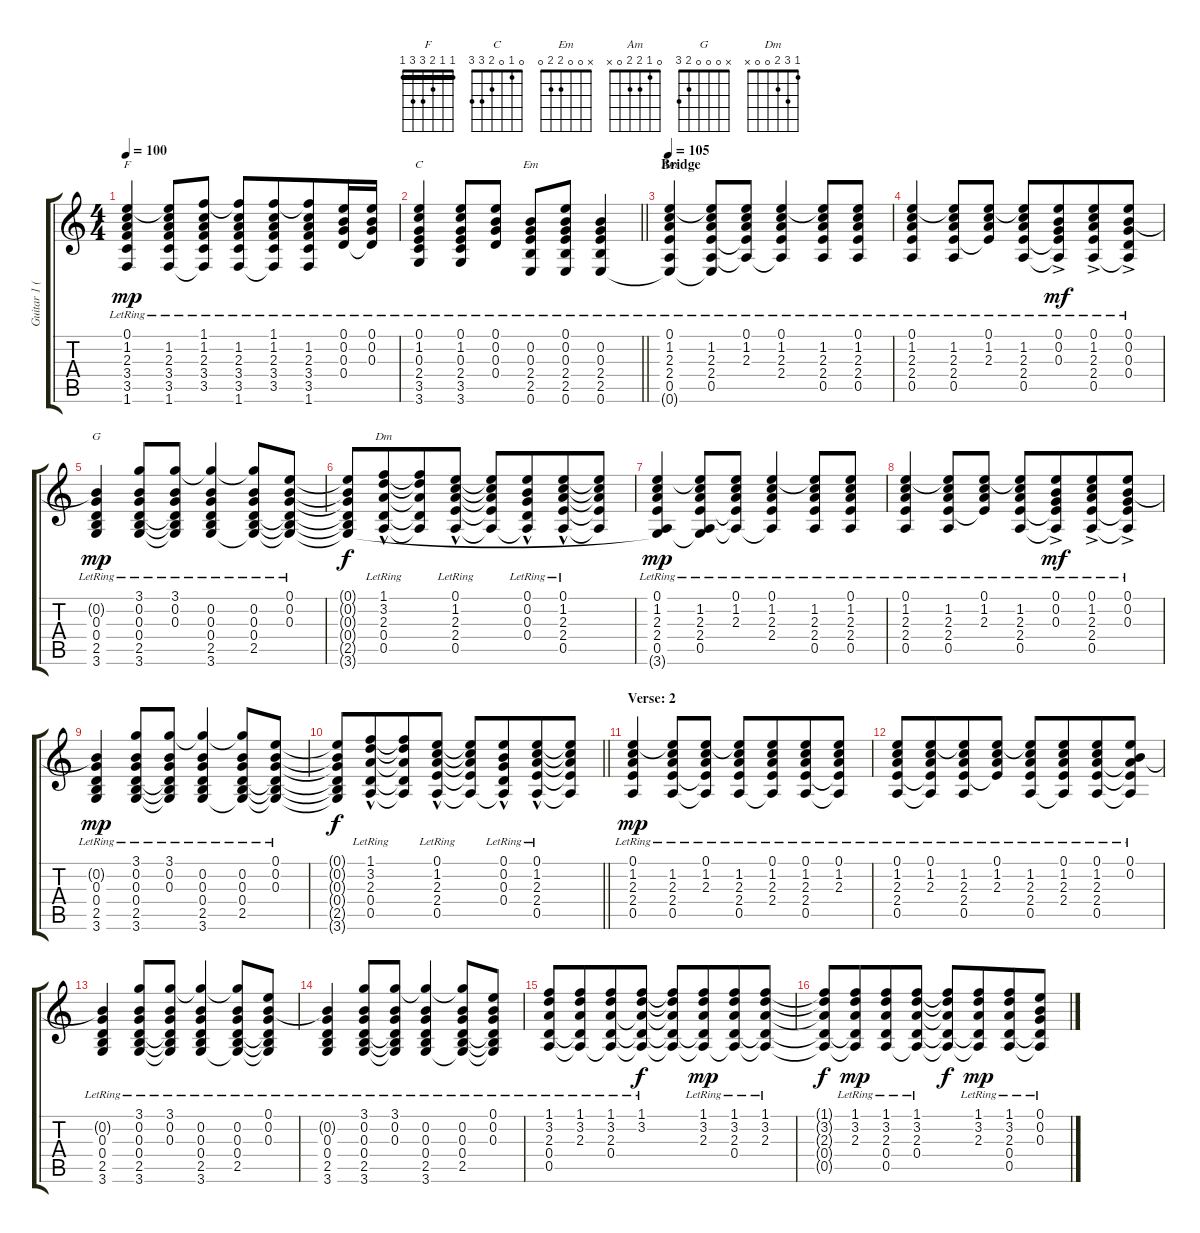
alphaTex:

\track ("Guitar 1 (Ruythm)" "Guitar 1 (") {instrument acousticguitarsteel}
\staff {score tabs}
\tuning (E4 B3 G3 D3 A2 E2) {hide}
\chord ("F" 1 1 2 3 3 1) {barre 1}
\chord ("C" 0 1 0 2 3 3)
\chord ("Em" x 0 0 2 2 0)
\chord ("Am" 0 1 2 2 0 x)
\chord ("G" x 0 0 0 2 3)
\chord ("Dm" 1 3 2 0 0 x)
\ts (4 4)
\tempo 100
\clef g2
\ks c
(0.1{t} 1.2{lr} 2.3{lr} 3.4{lr} 3.5{lr} 1.6{lr}).4{ch "F" dy mp} (0.1{t} 1.2{lr} 2.3{lr} 3.4{lr} 3.5{lr} 1.6{lr}).8 (1.1{lr} 1.2{lr} 2.3{lr} 3.4{lr} 3.5{lr} 1.6{t}).8 (1.1{t} 1.2{lr} 2.3{lr} 3.4{lr} 3.5{lr} 1.6{lr}).8 (1.1{lr} 1.2{lr} 2.3{lr} 3.4{lr} 3.5{lr} 1.6{t}).8{beam merge} (1.1{t} 1.2{lr} 2.3{lr} 3.4{lr} 3.5{lr} 1.6{lr}).8 (0.1{lr} 0.2{lr} 0.3{lr} 0.4{lr}).16 (0.1{lr} 0.2{lr} 0.3{lr} 0.4{t}).16 |
\barLineRight lightlight
(0.1{lr} 1.2{lr} 0.3{lr} 2.4{lr} 3.5{lr} 3.6{lr}).4{ch "C"} (0.1{lr} 1.2{lr} 0.3{lr} 2.4{lr} 3.5{lr} 3.6{lr}).8 (0.1{lr} 0.2{lr} 0.3{lr} 0.4{lr}).8 (0.2{lr} 0.3{lr} 2.4{lr} 2.5{lr} 0.6{lr}).8{ch "Em"} (0.1{lr} 0.2{lr} 0.3{lr} 2.4{lr} 2.5{lr} 0.6{lr}).8 (0.2{lr} 0.3{lr} 2.4{lr} 2.5{lr} 0.6{lr}).4 |
\section ("" "Bridge")
\tempo 105
(0.1{lr} 1.2{lr} 2.3{lr} 2.4{lr} 0.5{lr} 0.6{t}).4{ch "Am"} (0.1{t} 1.2{lr} 2.3{lr} 2.4{lr} 0.5{lr} 0.6{t}).8 (0.1{lr} 1.2{lr} 2.3{lr} 2.4{t} 0.5{t}).8 (0.1 1.2{lr} 2.3{lr} 2.4 0.5{t}).4 (0.1{t} 1.2{lr} 2.3{lr} 2.4{lr} 0.5).8{beam merge} (0.1 1.2{lr} 2.3{lr} 2.4{lr} 0.5{lr}).8 |
(0.1{lr} 1.2{lr} 2.3{lr} 2.4{lr} 0.5{lr}).4 (0.1{t} 1.2{lr} 2.3{lr} 2.4{lr} 0.5{lr}).8 (0.1{lr} 1.2{lr} 2.3{lr} 2.4{t}).8 (0.1{t} 1.2{lr} 2.3{lr} 2.4{lr} 0.5{lr}).8 (0.1{ac lr} 0.2{ac lr} 0.3{ac lr} 2.4{t} 0.5{t}).8{dy mf beam merge} (0.1{ac lr} 1.2{ac lr} 2.3{ac lr} 2.4{ac lr} 0.5{ac}).8 (0.1{ac lr} 0.2{ac lr} 0.3{ac lr} 0.4 0.5{t}).8 |
(0.2{t} 0.3{lr} 0.4{lr} 2.5{lr} 3.6{lr}).4{ch "G" dy mp} (3.1{lr} 0.2{lr} 0.3{lr} 0.4{lr} 2.5{lr} 3.6{lr}).8 (3.1{lr} 0.2{lr} 0.3{lr} 0.4{t} 2.5{t} 3.6{t}).8 (3.1{t} 0.2 0.3{lr} 0.4{lr} 2.5{lr} 3.6{lr}).4 (3.1{t} 0.2 0.3{lr} 0.4{lr} 2.5{lr} 3.6{t}).8 (0.1{lr} 0.2{lr} 0.3{lr} 0.4{t} 2.5{t} 3.6{t}).8 |
(0.1{t} 0.2{t} 0.3{t} 0.4{t} 2.5{t} 3.6{t}).8{dy f} (1.1{hac lr} 3.2{hac lr} 2.3{hac lr} 0.4{hac lr} 0.5).8{ch "Dm" beam merge} (1.1{t} 3.2{t} 2.3{t} 0.4{t} 0.5{t}).8 (0.1{hac lr} 1.2{hac lr} 2.3{hac lr} 2.4{hac lr} 0.5).8 (0.1{t} 1.2{t} 2.3{t} 2.4{t} 0.5{t}).8 (0.1{hac lr} 0.2{hac lr} 0.3{hac lr} 0.4{hac lr} 0.5{t}).8{beam merge} (0.1{hac lr} 1.2{hac lr} 2.3{hac lr} 2.4{hac lr} 0.5{hac lr}).8 (0.1{t} 1.2{t} 2.3{t} 2.4{t} 0.5{t}).8 |
(0.1{lr} 1.2{lr} 2.3{lr} 2.4{lr} 0.5{lr} 3.6{t}).4{dy mp} (0.1{t} 1.2{lr} 2.3{lr} 2.4{lr} 0.5{lr} 3.6{t}).8 (0.1{lr} 1.2{lr} 2.3{lr} 2.4{t} 0.5{t}).8 (0.1 1.2{lr} 2.3{lr} 2.4 0.5{t}).4 (0.1{t} 1.2{lr} 2.3{lr} 2.4{lr} 0.5).8{beam merge} (0.1 1.2{lr} 2.3{lr} 2.4{lr} 0.5{lr}).8 |
(0.1{lr} 1.2{lr} 2.3{lr} 2.4{lr} 0.5{lr}).4 (0.1{t} 1.2{lr} 2.3{lr} 2.4{lr} 0.5{lr}).8 (0.1{lr} 1.2{lr} 2.3{lr} 2.4{t}).8 (0.1{t} 1.2{lr} 2.3{lr} 2.4{lr} 0.5{lr}).8 (0.1{ac lr} 0.2{ac lr} 0.3{ac lr} 2.4{t} 0.5{t}).8{dy mf beam merge} (0.1{ac lr} 1.2{ac lr} 2.3{ac lr} 2.4{ac lr} 0.5{ac}).8 (0.1{ac lr} 0.2{ac lr} 0.3{ac lr} 2.4{t} 0.5{t}).8 |
(0.2{t} 0.3{lr} 0.4{lr} 2.5{lr} 3.6{lr}).4{dy mp} (3.1{lr} 0.2{lr} 0.3{lr} 0.4{lr} 2.5{lr} 3.6{lr}).8 (3.1{lr} 0.2{lr} 0.3{lr} 0.4{t} 2.5{t} 3.6{t}).8 (3.1{t} 0.2 0.3{lr} 0.4{lr} 2.5{lr} 3.6{lr}).4 (3.1{t} 0.2 0.3{lr} 0.4{lr} 2.5{lr} 3.6{t}).8 (0.1{lr} 0.2{lr} 0.3{lr} 0.4{t} 2.5{t} 3.6{t}).8 |
\barLineRight lightlight
(0.1{t} 0.2{t} 0.3{t} 0.4{t} 2.5{t} 3.6{t}).8{dy f} (1.1{hac lr} 3.2{hac lr} 2.3{hac lr} 0.4{hac lr} 0.5).8{beam merge} (1.1{t} 3.2{t} 2.3{t} 0.4{t} 0.5{t}).8 (0.1{hac lr} 1.2{hac lr} 2.3{hac lr} 2.4{hac lr} 0.5).8 (0.1{t} 1.2{t} 2.3{t} 2.4{t} 0.5{t}).8 (0.1{hac lr} 0.2{hac lr} 0.3{hac lr} 0.4{hac lr} 0.5{t}).8{beam merge} (0.1{hac lr} 1.2{hac lr} 2.3{hac lr} 2.4{hac lr} 0.5{hac lr}).8 (0.1{t} 1.2{t} 2.3{t} 2.4{t} 0.5{t}).8 |
\section ("" "Verse: 2")
(0.1{lr} 1.2{lr} 2.3{lr} 2.4{lr} 0.5{lr}).4{dy mp} (0.1{t} 1.2{lr} 2.3{lr} 2.4{lr} 0.5{lr}).8 (0.1{lr} 1.2{lr} 2.3{lr} 2.4{t} 0.5{t}).8 (0.1{t} 1.2{lr} 2.3{lr} 2.4{lr} 0.5).8{beam merge} (0.1 1.2{lr} 2.3{lr} 2.4{lr} 0.5{t}).8{beam merge} (0.1 1.2{lr} 2.3{lr} 2.4{lr} 0.5).8{beam merge} (0.1 1.2{lr} 2.3{lr} 2.4{t} 0.5{t}).8 |
(0.1 1.2{lr} 2.3{lr} 2.4{lr} 0.5).8{beam merge} (0.1 1.2{lr} 2.3{lr} 2.4{t} 0.5{t}).8{beam merge} (0.1{t} 1.2{lr} 2.3{lr} 2.4{lr} 0.5{lr}).8 (0.1{lr} 1.2{lr} 2.3{lr} 2.4{t}).8 (0.1{t} 1.2{lr} 2.3{lr} 2.4{lr} 0.5{lr}).8 (0.1{lr} 1.2{lr} 2.3{lr} 2.4 0.5{t}).8{beam merge} (0.1{lr} 1.2{lr} 2.3{lr} 2.4{lr} 0.5).8 (0.1{lr} 0.2{lr} 2.3{t} 2.4{t} 0.5{t}).8 |
(0.2{t} 0.3{lr} 0.4{lr} 2.5{lr} 3.6{lr}).4 (3.1{lr} 0.2{lr} 0.3{lr} 0.4{lr} 2.5{lr} 3.6{lr}).8 (3.1{lr} 0.2{lr} 0.3{lr} 0.4{t} 2.5{t} 3.6{t}).8 (3.1{t} 0.2 0.3{lr} 0.4{lr} 2.5{lr} 3.6{lr}).4 (3.1{t} 0.2 0.3{lr} 0.4{lr} 2.5{lr} 3.6{t}).8 (0.1{lr} 0.2{lr} 0.3{lr} 0.4{t} 2.5{t} 3.6{t}).8 |
(0.2{t} 0.3{lr} 0.4{lr} 2.5{lr} 3.6{lr}).4 (3.1{lr} 0.2{lr} 0.3{lr} 0.4{lr} 2.5{lr} 3.6{lr}).8 (3.1{lr} 0.2{lr} 0.3{lr} 0.4{t} 2.5{t} 3.6{t}).8 (3.1{t} 0.2 0.3{lr} 0.4{lr} 2.5{lr} 3.6{lr}).4 (3.1{t} 0.2 0.3{lr} 0.4{lr} 2.5{lr} 3.6{t}).8 (0.1{lr} 0.2{lr} 0.3{lr} 0.4{t} 2.5{t} 3.6{t}).8 |
(1.1{lr} 3.2{lr} 2.3{lr} 0.4{lr} 0.5{lr}).8 (1.1{lr} 3.2{lr} 2.3{lr} 0.4{t} 0.5{t}).8{beam merge} (1.1{lr} 3.2{lr} 2.3{lr} 0.4{lr} 0.5{t}).8 (1.1{lr} 3.2{lr} 2.3{t} 0.4{t} 0.5{t}).8{dy f} (1.1{t} 3.2{t} 2.3{t} 0.4{t} 0.5{t}).8 (1.1{lr} 3.2{lr} 2.3{lr} 0.4{t} 0.5{t}).8{dy mp beam merge} (1.1{lr} 3.2{lr} 2.3{lr} 0.4{lr} 0.5{t}).8 (1.1{lr} 3.2{lr} 2.3{lr} 0.4{t} 0.5{t}).8 |
(1.1{t} 3.2{t} 2.3{t} 0.4{t} 0.5{t}).8{dy f} (1.1{lr} 3.2{lr} 2.3{lr} 0.4{t} 0.5{t}).8{dy mp beam merge} (1.1{lr} 3.2{lr} 2.3{lr} 0.4{lr} 0.5{lr}).8 (1.1{lr} 3.2{lr} 2.3{lr} 0.4{lr} 0.5{t}).8 (1.1{t} 3.2{t} 2.3{t} 0.4{t} 0.5{t}).8{dy f} (1.1{lr} 3.2{lr} 2.3{lr} 0.4{t} 0.5{t}).8{dy mp beam merge} (1.1{lr} 3.2{lr} 2.3{lr} 0.4{lr} 0.5{lr}).8 (0.1{lr} 0.2{lr} 0.3{lr} 0.4{t} 0.5{t}).8
